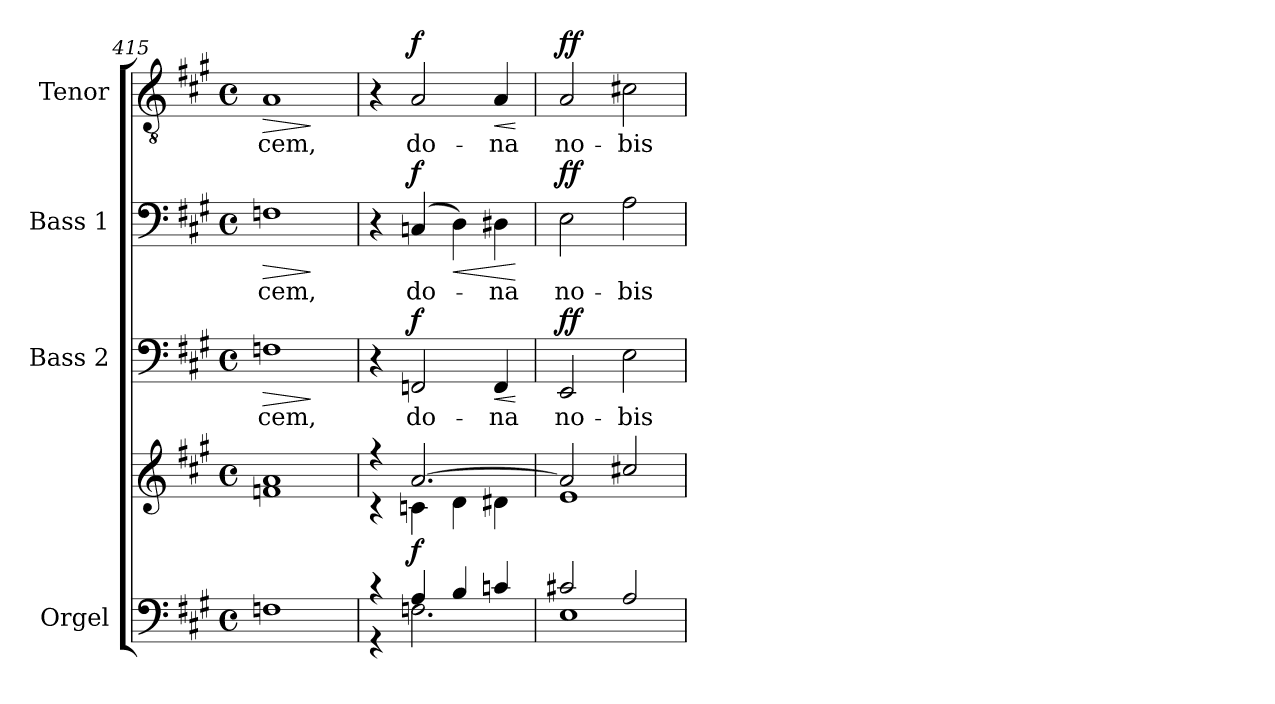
**kern	**kern	**dynam	**kern	**text	**dynam	**kern	**text	**dynam	**kern	**text	**dynam
*part4	*part4	*part4	*part3	*part3	*part3	*part2	*part2	*part2	*part1	*part1	*part1
*staff5	*staff4	*staff4/5	*staff3	*staff3	*staff3	*staff2	*staff2	*staff2	*staff1	*staff1	*staff1
*I"Orgel	*	*	*I"Bass 2	*	*	*I"Bass 1	*	*	*I"Tenor	*	*
*I'Org.	*	*	*I'B2.	*	*	*I'B1.	*	*	*I'T.	*	*
*clefF4	*clefG2	*	*clefF4	*	*	*clefF4	*	*	*clefGv2	*	*
*k[f#c#g#]	*k[f#c#g#]	*	*k[f#c#g#]	*	*	*k[f#c#g#]	*	*	*k[f#c#g#]	*	*
*A:	*A:	*	*A:	*	*	*A:	*	*	*A:	*	*
*M4/4	*M4/4	*	*M4/4	*	*	*M4/4	*	*	*M4/4	*	*
*met(c)	*met(c)	*	*met(c)	*	*	*met(c)	*	*	*met(c)	*	*
=415	=415	=415	=415	=415	=415	=415	=415	=415	=415	=415	=415
*	*^	*	*	*	*	*	*	*	*	*	*
!	!	!	!	!	!LO:LY:b	!LO:HP:b	!	!LO:LY:b	!LO:HP:b	!	!LO:LY:b	!LO:HP:b
1Fn	1a	1fn	.	1Fn	-cem,	>	1Fn	-cem,	>	1A	-cem,	>
*	*v	*v	*	*	*	*	*	*	*	*	*	*
.	.	.	.	.	]	.	.	]	.	.	]
=416	=416	=416	=416	=416	=416	=416	=416	=416	=416	=416	=416
*^	*^	*	*	*	*	*	*	*	*	*	*
4r	4r	4r	4r	.	4r	.	.	4r	.	.	4r	.	.
!	!	!	!	!LO:DY:b	!	!LO:LY:b	!LO:DY:a	!	!LO:LY:b	!LO:DY:a	!	!LO:LY:b	!LO:DY:a
4A/	2.Fn\	[>2.a/	4cn\	f	2FFn/	do-	f	(4Cn/	do-	f	2A/	do-	f
!	!	!	!	!	!	!	!	!	!	!LO:HP:b	!	!	!
4B/	.	.	4d\	.	.	.	.	4D\)	.	<	.	.	.
!	!	!	!	!	!	!LO:LY:b	!LO:HP:b	!	!LO:LY:b	!	!	!LO:LY:b	!LO:HP:b
4cn/	.	.	4d#X\	.	4FF/	-na	<	4D#X\	-na	.	4A/	-na	<
*v	*v	*	*	*	*	*	*	*	*	*	*	*	*
*	*v	*v	*	*	*	*	*	*	*	*	*	*
.	.	.	.	.	[	.	.	[	.	.	[
=417	=417	=417	=417	=417	=417	=417	=417	=417	=417	=417	=417
*^	*^	*	*	*	*	*	*	*	*	*	*
!	!	!	!	!	!	!LO:LY:b	!LO:DY:a	!	!LO:LY:b	!LO:DY:a	!	!LO:LY:b	!LO:DY:a
2c#X/	1E	2a/]	1e	.	2EE/	no-	ff	2E\	no-	ff	2A/	no-	ff
!	!	!	!	!	!	!LO:LY:b	!	!	!LO:LY:b	!	!	!LO:LY:b	!
2A/	.	2cc#X/	.	.	2E\	-bis	.	2A\	-bis	.	2c#X\	-bis	.
*v	*v	*	*	*	*	*	*	*	*	*	*	*	*
*	*v	*v	*	*	*	*	*	*	*	*	*	*
=	=	=	=	=	=	=	=	=	=	=	=
*-	*-	*-	*-	*-	*-	*-	*-	*-	*-	*-	*-
